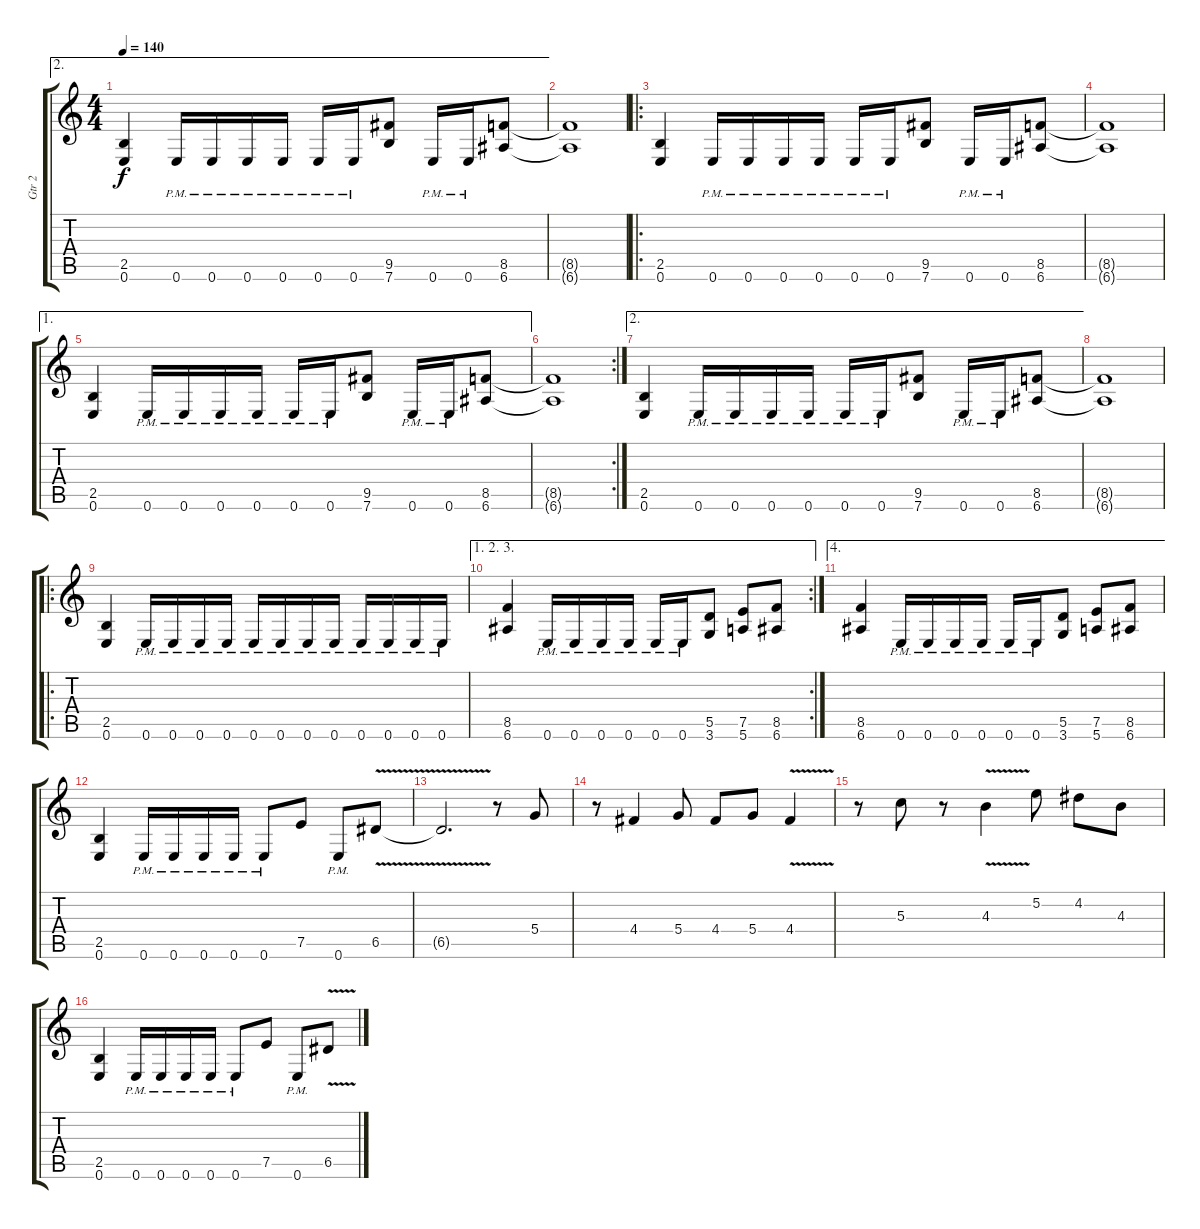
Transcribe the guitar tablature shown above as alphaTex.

\track ("Gtr 2" "Gtr 2") {instrument distortionguitar}
\staff {score tabs}
\tuning (E4 B3 G3 D3 A2 E2) {hide}
\ae 2
\ts (4 4)
\tempo 140
\clef g2
\ks c
(2.5 0.6).4{dy f} 0.6{pm}.16 0.6{pm}.16 0.6{pm}.16 0.6{pm}.16 0.6{pm}.16 0.6{pm}.16 (9.5 7.6).8 0.6{pm}.16 0.6{pm}.16 (8.5 6.6).8 |
(8.5{t} 6.6{t}).1 |
\ro
(2.5 0.6).4 0.6{pm}.16 0.6{pm}.16 0.6{pm}.16 0.6{pm}.16 0.6{pm}.16 0.6{pm}.16 (9.5 7.6).8 0.6{pm}.16 0.6{pm}.16 (8.5 6.6).8 |
(8.5{t} 6.6{t}).1 |
\ae 1
(2.5 0.6).4 0.6{pm}.16 0.6{pm}.16 0.6{pm}.16 0.6{pm}.16 0.6{pm}.16 0.6{pm}.16 (9.5 7.6).8 0.6{pm}.16 0.6{pm}.16 (8.5 6.6).8 |
\rc 2
(8.5{t} 6.6{t}).1 |
\ae 2
(2.5 0.6).4 0.6{pm}.16 0.6{pm}.16 0.6{pm}.16 0.6{pm}.16 0.6{pm}.16 0.6{pm}.16 (9.5 7.6).8 0.6{pm}.16 0.6{pm}.16 (8.5 6.6).8 |
(8.5{t} 6.6{t}).1 |
\ro
(2.5 0.6).4 0.6{pm}.16 0.6{pm}.16 0.6{pm}.16 0.6{pm}.16 0.6{pm}.16 0.6{pm}.16 0.6{pm}.16 0.6{pm}.16 0.6{pm}.16 0.6{pm}.16 0.6{pm}.16 0.6{pm}.16 |
\ae (1 2 3)
\rc 2
(8.5 6.6).4 0.6{pm}.16 0.6{pm}.16 0.6{pm}.16 0.6{pm}.16 0.6{pm}.16 0.6{pm}.16 (5.5 3.6).8 (7.5 5.6).8 (8.5 6.6).8 |
\ae 4
(8.5 6.6).4 0.6{pm}.16 0.6{pm}.16 0.6{pm}.16 0.6{pm}.16 0.6{pm}.16 0.6{pm}.16 (5.5 3.6).8 (7.5 5.6).8 (8.5 6.6).8 |
(2.5 0.6).4 0.6{pm}.16 0.6{pm}.16 0.6{pm}.16 0.6{pm}.16 0.6{pm}.8 7.5.8 0.6{pm}.8 6.5{v}.8 |
6.5{t}.2{d} r.8 5.4.8 |
r.8 4.4.4 5.4.8 4.4.8 5.4.8 4.4{v}.4 |
r.8 5.3.8 r.8 4.3{v}.4 5.2.8 4.2.8 4.3.8 |
(2.5 0.6).4 0.6{pm}.16 0.6{pm}.16 0.6{pm}.16 0.6{pm}.16 0.6{pm}.8 7.5.8 0.6{pm}.8 6.5{v}.8
